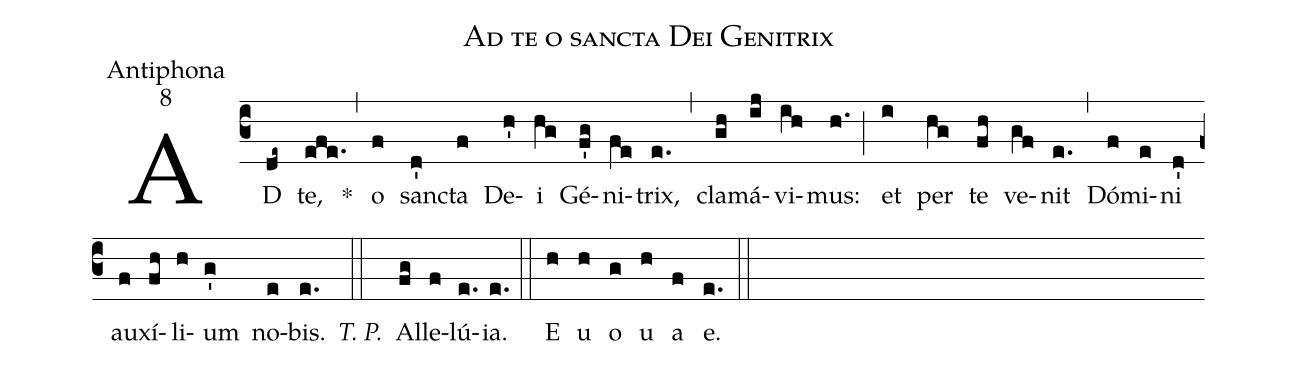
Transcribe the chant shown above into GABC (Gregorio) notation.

name:Ad te o sancta Dei Genitrix;
office-part:Antiphona;
mode:8;
%%
(c3) AD(de~) te,(efe.) *(,) o(f) san(d')cta(f) De(h')i(hg) Gé(f'g)ni(fe)trix,(e.) (,) cla(gh)má(ij)vi(ih)mus:(h.) (;) et(i) per(hg) te(fh) ve(gf)nit(e.) (,) Dó(f)mi(e)ni(d') au(f)xí(fh)li(h)um(g') no(e)bis.(e.) <i>T. P.</i>(::) Al(fg)le(f)lú(e.)ia.(e.) (::) E(h) u(h) o(g) u(h) a(f) e.(e.) (::)
